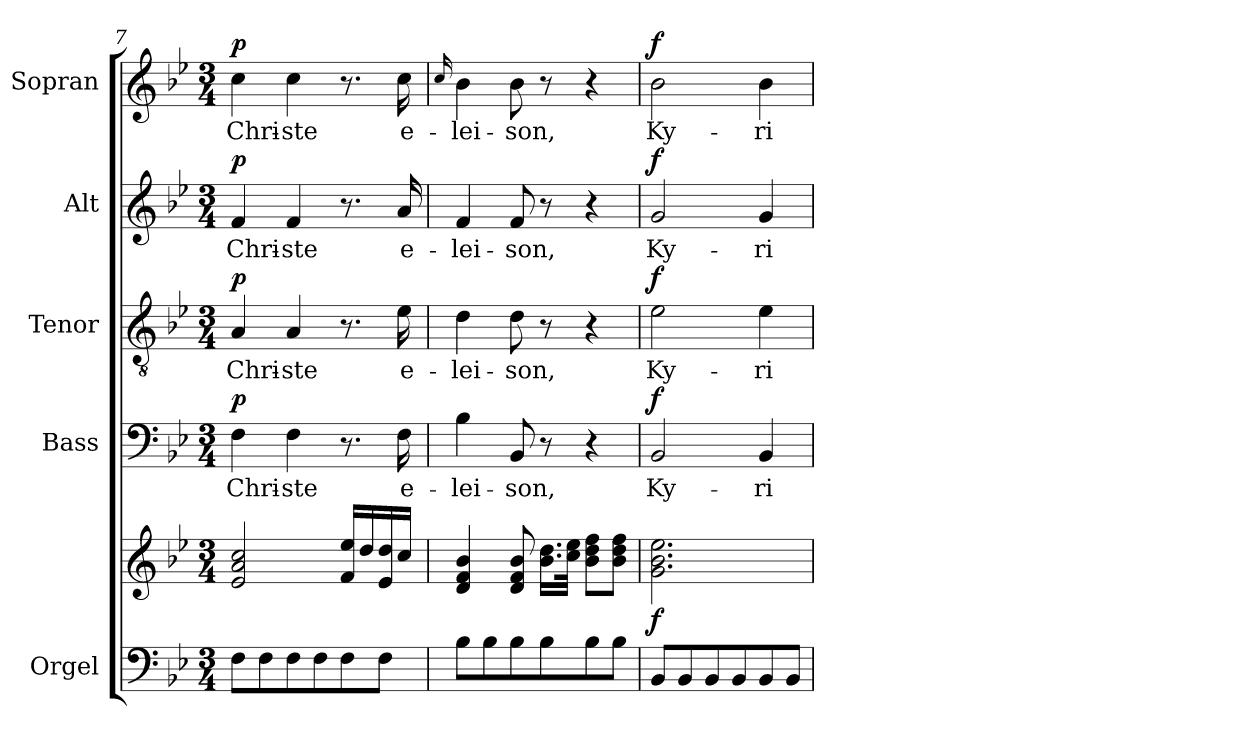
**kern	**kern	**dynam	**kern	**text	**dynam	**kern	**text	**dynam	**kern	**text	**dynam	**kern	**text	**dynam
*part5	*part5	*part5	*part4	*part4	*part4	*part3	*part3	*part3	*part2	*part2	*part2	*part1	*part1	*part1
*staff6	*staff5	*staff5/6	*staff4	*staff4	*staff4	*staff3	*staff3	*staff3	*staff2	*staff2	*staff2	*staff1	*staff1	*staff1
*I"Orgel	*	*	*I"Bass	*	*	*I"Tenor	*	*	*I"Alt	*	*	*I"Sopran	*	*
*I'Org.	*	*	*I'B.	*	*	*I'T.	*	*	*I'A.	*	*	*I'S.	*	*
*clefF4	*clefG2	*	*clefF4	*	*	*clefGv2	*	*	*clefG2	*	*	*clefG2	*	*
*k[b-e-]	*k[b-e-]	*	*k[b-e-]	*	*	*k[b-e-]	*	*	*k[b-e-]	*	*	*k[b-e-]	*	*
*B-:	*B-:	*	*B-:	*	*	*B-:	*	*	*B-:	*	*	*B-:	*	*
*M3/4	*M3/4	*	*M3/4	*	*	*M3/4	*	*	*M3/4	*	*	*M3/4	*	*
=7	=7	=7	=7	=7	=7	=7	=7	=7	=7	=7	=7	=7	=7	=7
!	!	!	!	!LO:LY:b	!LO:DY:a	!	!LO:LY:b	!LO:DY:a	!	!LO:LY:b	!LO:DY:a	!	!LO:LY:b	!LO:DY:a
8F\L	2e-/ 2a/ 2cc/	.	4F\	Chri-	p	4A/	Chri-	p	4f/	Chri-	p	4cc\	Chri-	p
8F\	.	.	.	.	.	.	.	.	.	.	.	.	.	.
!	!	!	!	!LO:LY:b	!	!	!LO:LY:b	!	!	!LO:LY:b	!	!	!LO:LY:b	!
8F\	.	.	4F\	-ste	.	4A/	-ste	.	4f/	-ste	.	4cc\	-ste	.
8F\	.	.	.	.	.	.	.	.	.	.	.	.	.	.
8F\	16f/ 16ee-/LL	.	8.r	.	.	8.r	.	.	8.r	.	.	8.r	.	.
.	16dd/	.	.	.	.	.	.	.	.	.	.	.	.	.
8F\J	16e-/ 16dd/	.	.	.	.	.	.	.	.	.	.	.	.	.
!	!	!	!	!LO:LY:b	!	!	!LO:LY:b	!	!	!LO:LY:b	!	!	!LO:LY:b	!
.	16cc/JJ	.	16F\	e-	.	16e-\	e-	.	16a/	e-	.	16cc\	e-	.
=8	=8	=8	=8	=8	=8	=8	=8	=8	=8	=8	=8	=8	=8	=8
.	.	.	.	.	.	.	.	.	.	.	.	16qqcc/	.	.
!	!	!	!	!LO:LY:b	!	!	!LO:LY:b	!	!	!LO:LY:b	!	!	!LO:LY:b	!
8B-\L	4d/ 4f/ 4b-/	.	4B-\	-lei-	.	4d\	-lei-	.	4f/	-lei-	.	4b-\	-lei-	.
8B-\	.	.	.	.	.	.	.	.	.	.	.	.	.	.
!	!	!	!	!LO:LY:b	!	!	!LO:LY:b	!	!	!LO:LY:b	!	!	!LO:LY:b	!
8B-\	8d/ 8f/ 8b-/	.	8BB-/	-son,	.	8d\	-son,	.	8f/	-son,	.	8b-\	-son,	.
8B-\	16.b-\ 16.dd\LL	.	8r	.	.	8r	.	.	8r	.	.	8r	.	.
.	32cc\ 32ee-\JJk	.	.	.	.	.	.	.	.	.	.	.	.	.
8B-\	8b-\ 8dd\ 8ff\L	.	4r	.	.	4r	.	.	4r	.	.	4r	.	.
8B-\J	8b-\ 8dd\ 8ff\J	.	.	.	.	.	.	.	.	.	.	.	.	.
=9	=9	=9	=9	=9	=9	=9	=9	=9	=9	=9	=9	=9	=9	=9
!	!	!LO:DY:b	!	!LO:LY:b	!LO:DY:a	!	!LO:LY:b	!LO:DY:a	!	!LO:LY:b	!LO:DY:a	!	!LO:LY:b	!LO:DY:a
8BB-/L	2.g\ 2.b-\ 2.ee-\	f	2BB-/	Ky-	f	2e-\	Ky-	f	2g/	Ky-	f	2b-\	Ky-	f
8BB-/	.	.	.	.	.	.	.	.	.	.	.	.	.	.
8BB-/	.	.	.	.	.	.	.	.	.	.	.	.	.	.
8BB-/	.	.	.	.	.	.	.	.	.	.	.	.	.	.
!	!	!	!	!LO:LY:b	!	!	!LO:LY:b	!	!	!LO:LY:b	!	!	!LO:LY:b	!
8BB-/	.	.	4BB-/	-ri-	.	4e-\	-ri-	.	4g/	-ri-	.	4b-\	-ri-	.
8BB-/J	.	.	.	.	.	.	.	.	.	.	.	.	.	.
=	=	=	=	=	=	=	=	=	=	=	=	=	=	=
*-	*-	*-	*-	*-	*-	*-	*-	*-	*-	*-	*-	*-	*-	*-
